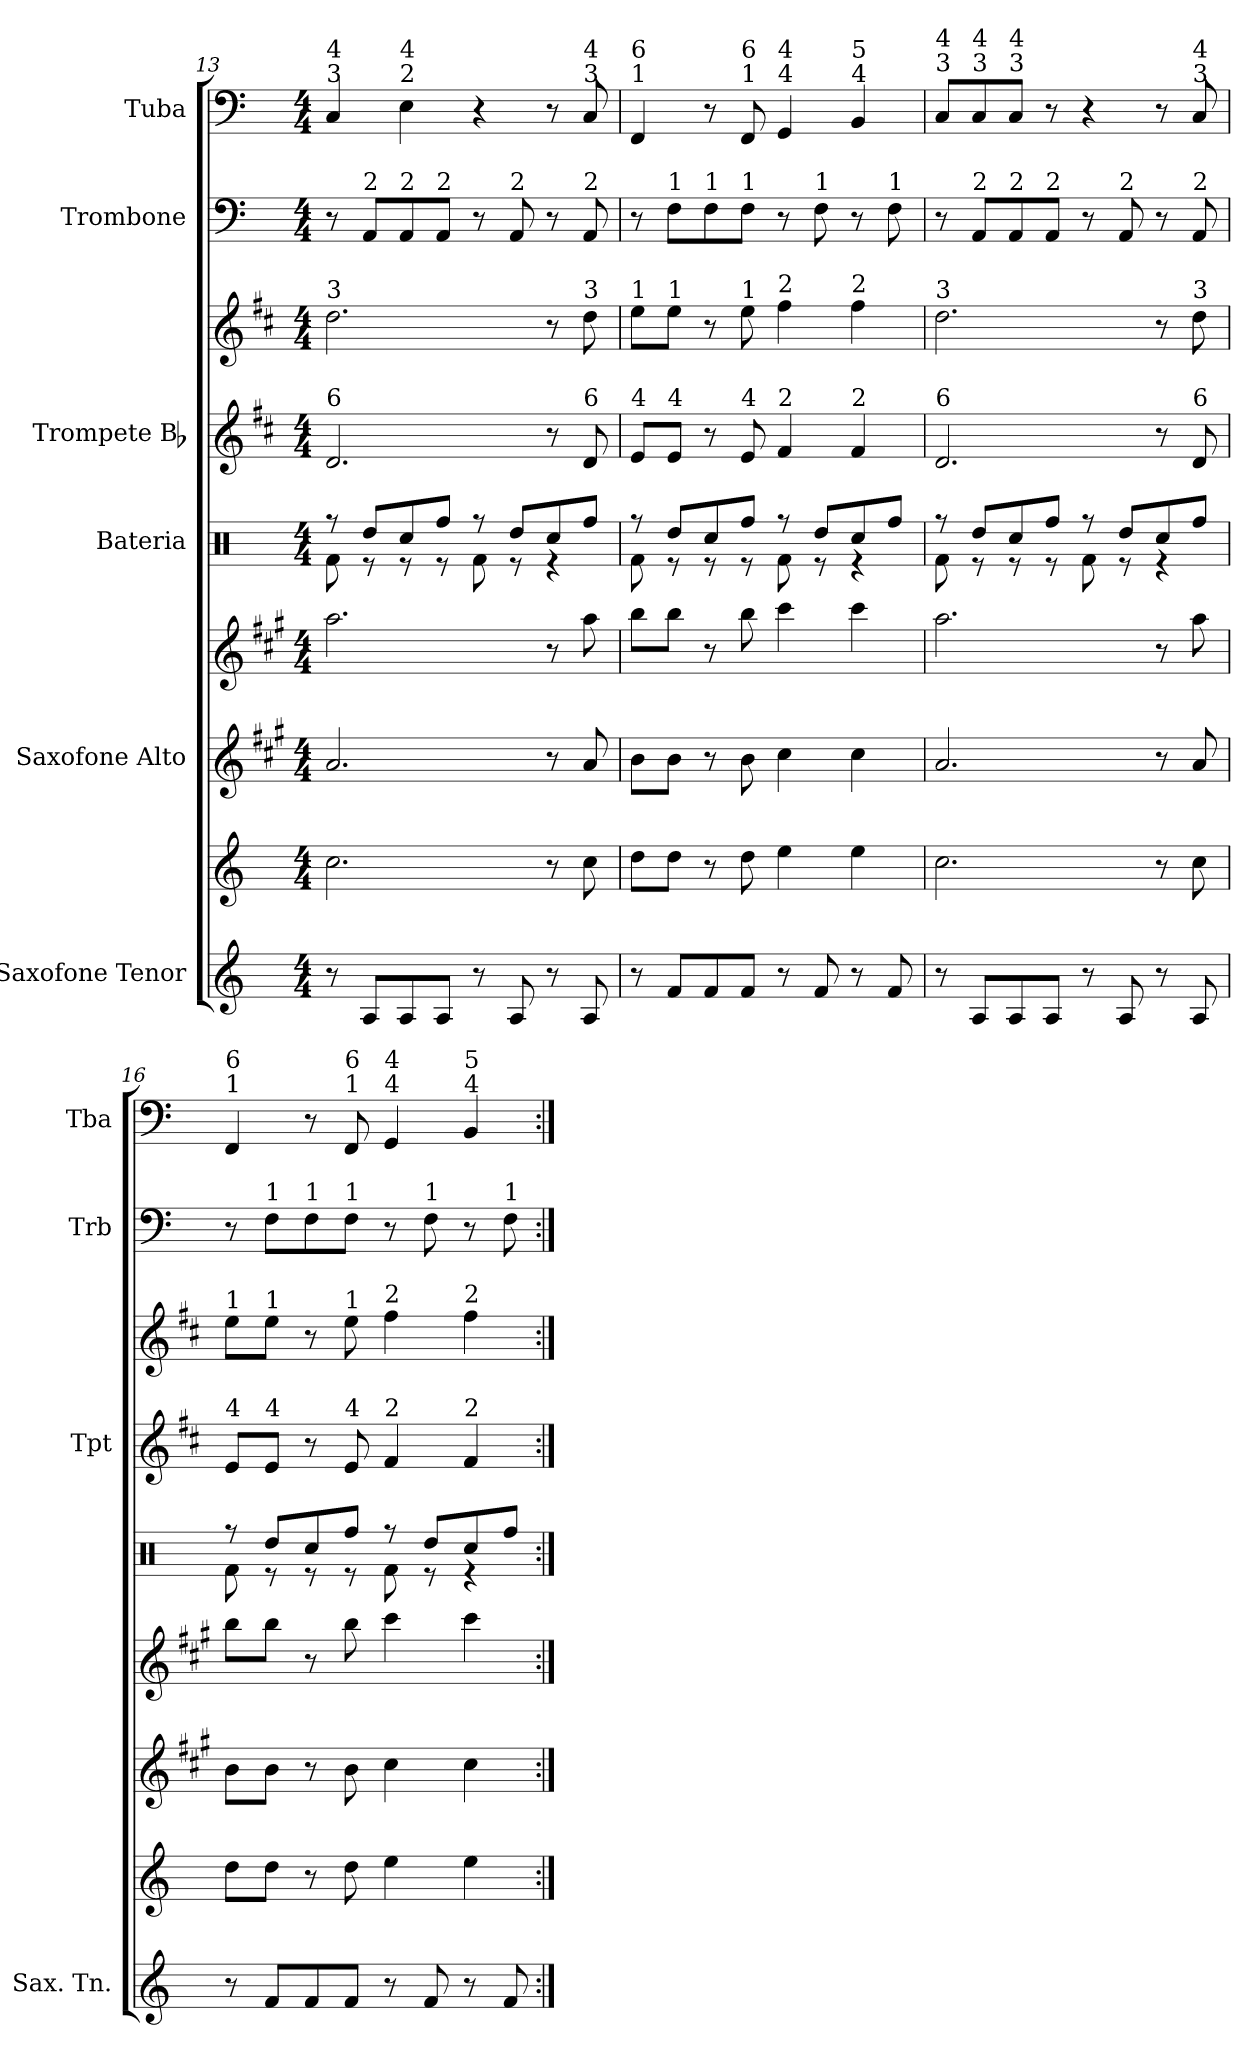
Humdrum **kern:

**kern	**kern	**kern	**kern	**kern	**kern	**kern	**kern	**kern
*part6	*part6	*part5	*part5	*part4	*part3	*part3	*part2	*part1
*staff9	*staff8	*staff7	*staff6	*staff5	*staff4	*staff3	*staff2	*staff1
*I"Saxofone Tenor	*	*I"Saxofone Alto	*	*I"Bateria	*I"Trompete Bb	*	*I"Trombone	*I"Tuba
*I'Sax. Tn.	*	*	*	*	*I'Tpt	*	*I'Trb	*I'Tba
*clefG2	*clefG2	*clefG2	*clefG2	*clefX	*clefG2	*clefG2	*clefF4	*clefF4
*ITrd8c14	*ITrd8c14	*ITrd5c9	*ITrd5c9	*	*ITrd1c2	*ITrd1c2	*	*
*k[]	*k[]	*k[]	*k[]	*k[]	*k[]	*k[]	*k[]	*k[]
*M4/4	*M4/4	*M4/4	*M4/4	*M4/4	*M4/4	*M4/4	*M4/4	*M4/4
=13	=13	=13	=13	=13	=13	=13	=13	=13
*	*	*	*	*^	*	*	*	*
!	!	!	!	!	!	!	!	!	!LO:TX:a:t=3
!	!	!	!	!	!	!	!	!	!LO:TX:a:t=4
!	!	!	!	!	!	!	!LO:TX:a:t=3	!	!
!	!	!	!	!	!	!LO:TX:a:t=6	!	!	!
8r	2.c\	2.c/	2.cc\	8r	8Rf\	2.c/	2.cc\	8r	4C/
!	!	!	!	!	!	!	!	!LO:TX:a:t=2	!
8AA/L	.	.	.	8Rdd/L	8r	.	.	8AA/L	.
!	!	!	!	!	!	!	!	!	!LO:TX:a:t=2
!	!	!	!	!	!	!	!	!	!LO:TX:a:t=4
!	!	!	!	!	!	!	!	!LO:TX:a:t=2	!
8AA/	.	.	.	8Rcc/	8r	.	.	8AA/	4E\
!	!	!	!	!	!	!	!	!LO:TX:a:t=2	!
8AA/J	.	.	.	8Rff/J	8r	.	.	8AA/J	.
8r	.	.	.	8r	8Rf\	.	.	8r	4r
!	!	!	!	!	!	!	!	!LO:TX:a:t=2	!
8AA/	.	.	.	8Rdd/L	8r	.	.	8AA/	.
8r	8r	8r	8r	8Rcc/	4r	8r	8r	8r	8r
!	!	!	!	!	!	!	!	!	!LO:TX:a:t=3
!	!	!	!	!	!	!	!	!	!LO:TX:a:t=4
!	!	!	!	!	!	!	!	!LO:TX:a:t=2	!
!	!	!	!	!	!	!	!LO:TX:a:t=3	!	!
!	!	!	!	!	!	!LO:TX:a:t=6	!	!	!
8AA/	8c\	8c/	8cc\	8Rff/J	.	8c/	8cc\	8AA/	8C/
!!LO:PB:g=z
=14	=14	=14	=14	=14	=14	=14	=14	=14	=14
!	!	!	!	!	!	!	!	!	!LO:TX:a:t=1
!	!	!	!	!	!	!	!	!	!LO:TX:a:t=6
!	!	!	!	!	!	!	!LO:TX:a:t=1	!	!
!	!	!	!	!	!	!LO:TX:a:t=4	!	!	!
8r	8d\L	8d\L	8dd\L	8r	8Rf\	8d/L	8dd\L	8r	4FF/
!	!	!	!	!	!	!	!	!LO:TX:a:t=1	!
!	!	!	!	!	!	!	!LO:TX:a:t=1	!	!
!	!	!	!	!	!	!LO:TX:a:t=4	!	!	!
8F/L	8d\J	8d\J	8dd\J	8Rdd/L	8r	8d/J	8dd\J	8F\L	.
!	!	!	!	!	!	!	!	!LO:TX:a:t=1	!
8F/	8r	8r	8r	8Rcc/	8r	8r	8r	8F\	8r
!	!	!	!	!	!	!	!	!	!LO:TX:a:t=1
!	!	!	!	!	!	!	!	!	!LO:TX:a:t=6
!	!	!	!	!	!	!	!	!LO:TX:a:t=1	!
!	!	!	!	!	!	!	!LO:TX:a:t=1	!	!
!	!	!	!	!	!	!LO:TX:a:t=4	!	!	!
8F/J	8d\	8d\	8dd\	8Rff/J	8r	8d/	8dd\	8F\J	8FF/
!	!	!	!	!	!	!	!	!	!LO:TX:a:t=4
!	!	!	!	!	!	!	!	!	!LO:TX:a:t=4
!	!	!	!	!	!	!	!LO:TX:a:t=2	!	!
!	!	!	!	!	!	!LO:TX:a:t=2	!	!	!
8r	4e\	4e\	4ee\	8r	8Rf\	4e/	4ee\	8r	4GG/
!	!	!	!	!	!	!	!	!LO:TX:a:t=1	!
8F/	.	.	.	8Rdd/L	8r	.	.	8F\	.
!	!	!	!	!	!	!	!	!	!LO:TX:a:t=4
!	!	!	!	!	!	!	!	!	!LO:TX:a:t=5
!	!	!	!	!	!	!	!LO:TX:a:t=2	!	!
!	!	!	!	!	!	!LO:TX:a:t=2	!	!	!
8r	4e\	4e\	4ee\	8Rcc/	4r	4e/	4ee\	8r	4BB/
!	!	!	!	!	!	!	!	!LO:TX:a:t=1	!
8F/	.	.	.	8Rff/J	.	.	.	8F\	.
=15	=15	=15	=15	=15	=15	=15	=15	=15	=15
!	!	!	!	!	!	!	!	!	!LO:TX:a:t=3
!	!	!	!	!	!	!	!	!	!LO:TX:a:t=4
!	!	!	!	!	!	!	!LO:TX:a:t=3	!	!
!	!	!	!	!	!	!LO:TX:a:t=6	!	!	!
8r	2.c\	2.c/	2.cc\	8r	8Rf\	2.c/	2.cc\	8r	8C/L
!	!	!	!	!	!	!	!	!	!LO:TX:a:t=3
!	!	!	!	!	!	!	!	!	!LO:TX:a:t=4
!	!	!	!	!	!	!	!	!LO:TX:a:t=2	!
8AA/L	.	.	.	8Rdd/L	8r	.	.	8AA/L	8C/
!	!	!	!	!	!	!	!	!	!LO:TX:a:t=3
!	!	!	!	!	!	!	!	!	!LO:TX:a:t=4
!	!	!	!	!	!	!	!	!LO:TX:a:t=2	!
8AA/	.	.	.	8Rcc/	8r	.	.	8AA/	8C/J
!	!	!	!	!	!	!	!	!LO:TX:a:t=2	!
8AA/J	.	.	.	8Rff/J	8r	.	.	8AA/J	8r
8r	.	.	.	8r	8Rf\	.	.	8r	4r
!	!	!	!	!	!	!	!	!LO:TX:a:t=2	!
8AA/	.	.	.	8Rdd/L	8r	.	.	8AA/	.
8r	8r	8r	8r	8Rcc/	4r	8r	8r	8r	8r
!	!	!	!	!	!	!	!	!	!LO:TX:a:t=3
!	!	!	!	!	!	!	!	!	!LO:TX:a:t=4
!	!	!	!	!	!	!	!	!LO:TX:a:t=2	!
!	!	!	!	!	!	!	!LO:TX:a:t=3	!	!
!	!	!	!	!	!	!LO:TX:a:t=6	!	!	!
8AA/	8c\	8c/	8cc\	8Rff/J	.	8c/	8cc\	8AA/	8C/
=16	=16	=16	=16	=16	=16	=16	=16	=16	=16
!	!	!	!	!	!	!	!	!	!LO:TX:a:t=1
!	!	!	!	!	!	!	!	!	!LO:TX:a:t=6
!	!	!	!	!	!	!	!LO:TX:a:t=1	!	!
!	!	!	!	!	!	!LO:TX:a:t=4	!	!	!
8r	8d\L	8d\L	8dd\L	8r	8Rf\	8d/L	8dd\L	8r	4FF/
!	!	!	!	!	!	!	!	!LO:TX:a:t=1	!
!	!	!	!	!	!	!	!LO:TX:a:t=1	!	!
!	!	!	!	!	!	!LO:TX:a:t=4	!	!	!
8F/L	8d\J	8d\J	8dd\J	8Rdd/L	8r	8d/J	8dd\J	8F\L	.
!	!	!	!	!	!	!	!	!LO:TX:a:t=1	!
8F/	8r	8r	8r	8Rcc/	8r	8r	8r	8F\	8r
!	!	!	!	!	!	!	!	!	!LO:TX:a:t=1
!	!	!	!	!	!	!	!	!	!LO:TX:a:t=6
!	!	!	!	!	!	!	!	!LO:TX:a:t=1	!
!	!	!	!	!	!	!	!LO:TX:a:t=1	!	!
!	!	!	!	!	!	!LO:TX:a:t=4	!	!	!
8F/J	8d\	8d\	8dd\	8Rff/J	8r	8d/	8dd\	8F\J	8FF/
!	!	!	!	!	!	!	!	!	!LO:TX:a:t=4
!	!	!	!	!	!	!	!	!	!LO:TX:a:t=4
!	!	!	!	!	!	!	!LO:TX:a:t=2	!	!
!	!	!	!	!	!	!LO:TX:a:t=2	!	!	!
8r	4e\	4e\	4ee\	8r	8Rf\	4e/	4ee\	8r	4GG/
!	!	!	!	!	!	!	!	!LO:TX:a:t=1	!
8F/	.	.	.	8Rdd/L	8r	.	.	8F\	.
!	!	!	!	!	!	!	!	!	!LO:TX:a:t=4
!	!	!	!	!	!	!	!	!	!LO:TX:a:t=5
!	!	!	!	!	!	!	!LO:TX:a:t=2	!	!
!	!	!	!	!	!	!LO:TX:a:t=2	!	!	!
8r	4e\	4e\	4ee\	8Rcc/	4r	4e/	4ee\	8r	4BB/
!	!	!	!	!	!	!	!	!LO:TX:a:t=1	!
8F/	.	.	.	8Rff/J	.	.	.	8F\	.
*	*	*	*	*v	*v	*	*	*	*
=:|!	=:|!	=:|!	=:|!	=:|!	=:|!	=:|!	=:|!	=:|!
*-	*-	*-	*-	*-	*-	*-	*-	*-
